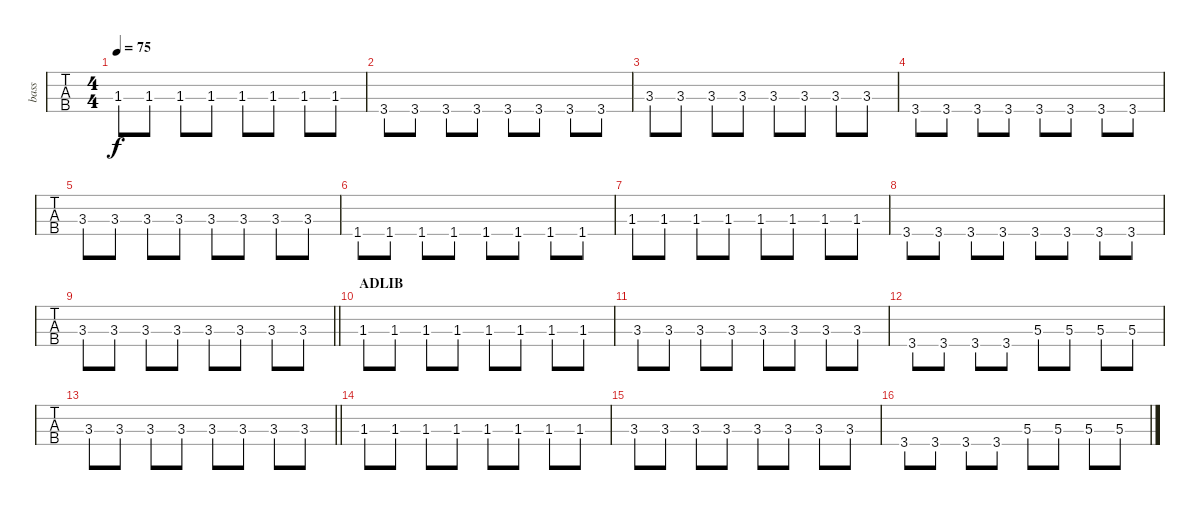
\track ("bass" "bass") {instrument acousticguitarnylon}
\staff {tabs}
\tuning (G2 D2 A1 E1) {hide}
\ts (4 4)
\tempo 75
\clef f4
\ks c
1.3.8{dy f} 1.3.8 1.3.8 1.3.8 1.3.8 1.3.8 1.3.8 1.3.8 |
3.4.8 3.4.8 3.4.8 3.4.8 3.4.8 3.4.8 3.4.8 3.4.8 |
3.3.8 3.3.8 3.3.8 3.3.8 3.3.8 3.3.8 3.3.8 3.3.8 |
3.4.8 3.4.8 3.4.8 3.4.8 3.4.8 3.4.8 3.4.8 3.4.8 |
3.3.8 3.3.8 3.3.8 3.3.8 3.3.8 3.3.8 3.3.8 3.3.8 |
1.4.8 1.4.8 1.4.8 1.4.8 1.4.8 1.4.8 1.4.8 1.4.8 |
1.3.8 1.3.8 1.3.8 1.3.8 1.3.8 1.3.8 1.3.8 1.3.8 |
3.4.8 3.4.8 3.4.8 3.4.8 3.4.8 3.4.8 3.4.8 3.4.8 |
\barLineRight lightlight
3.3.8 3.3.8 3.3.8 3.3.8 3.3.8 3.3.8 3.3.8 3.3.8 |
\section ("" "ADLIB")
1.3.8 1.3.8 1.3.8 1.3.8 1.3.8 1.3.8 1.3.8 1.3.8 |
3.3.8 3.3.8 3.3.8 3.3.8 3.3.8 3.3.8 3.3.8 3.3.8 |
3.4.8 3.4.8 3.4.8 3.4.8 5.3.8 5.3.8 5.3.8 5.3.8 |
\barLineRight lightlight
3.3.8 3.3.8 3.3.8 3.3.8 3.3.8 3.3.8 3.3.8 3.3.8 |
1.3.8 1.3.8 1.3.8 1.3.8 1.3.8 1.3.8 1.3.8 1.3.8 |
3.3.8 3.3.8 3.3.8 3.3.8 3.3.8 3.3.8 3.3.8 3.3.8 |
3.4.8 3.4.8 3.4.8 3.4.8 5.3.8 5.3.8 5.3.8 5.3.8
